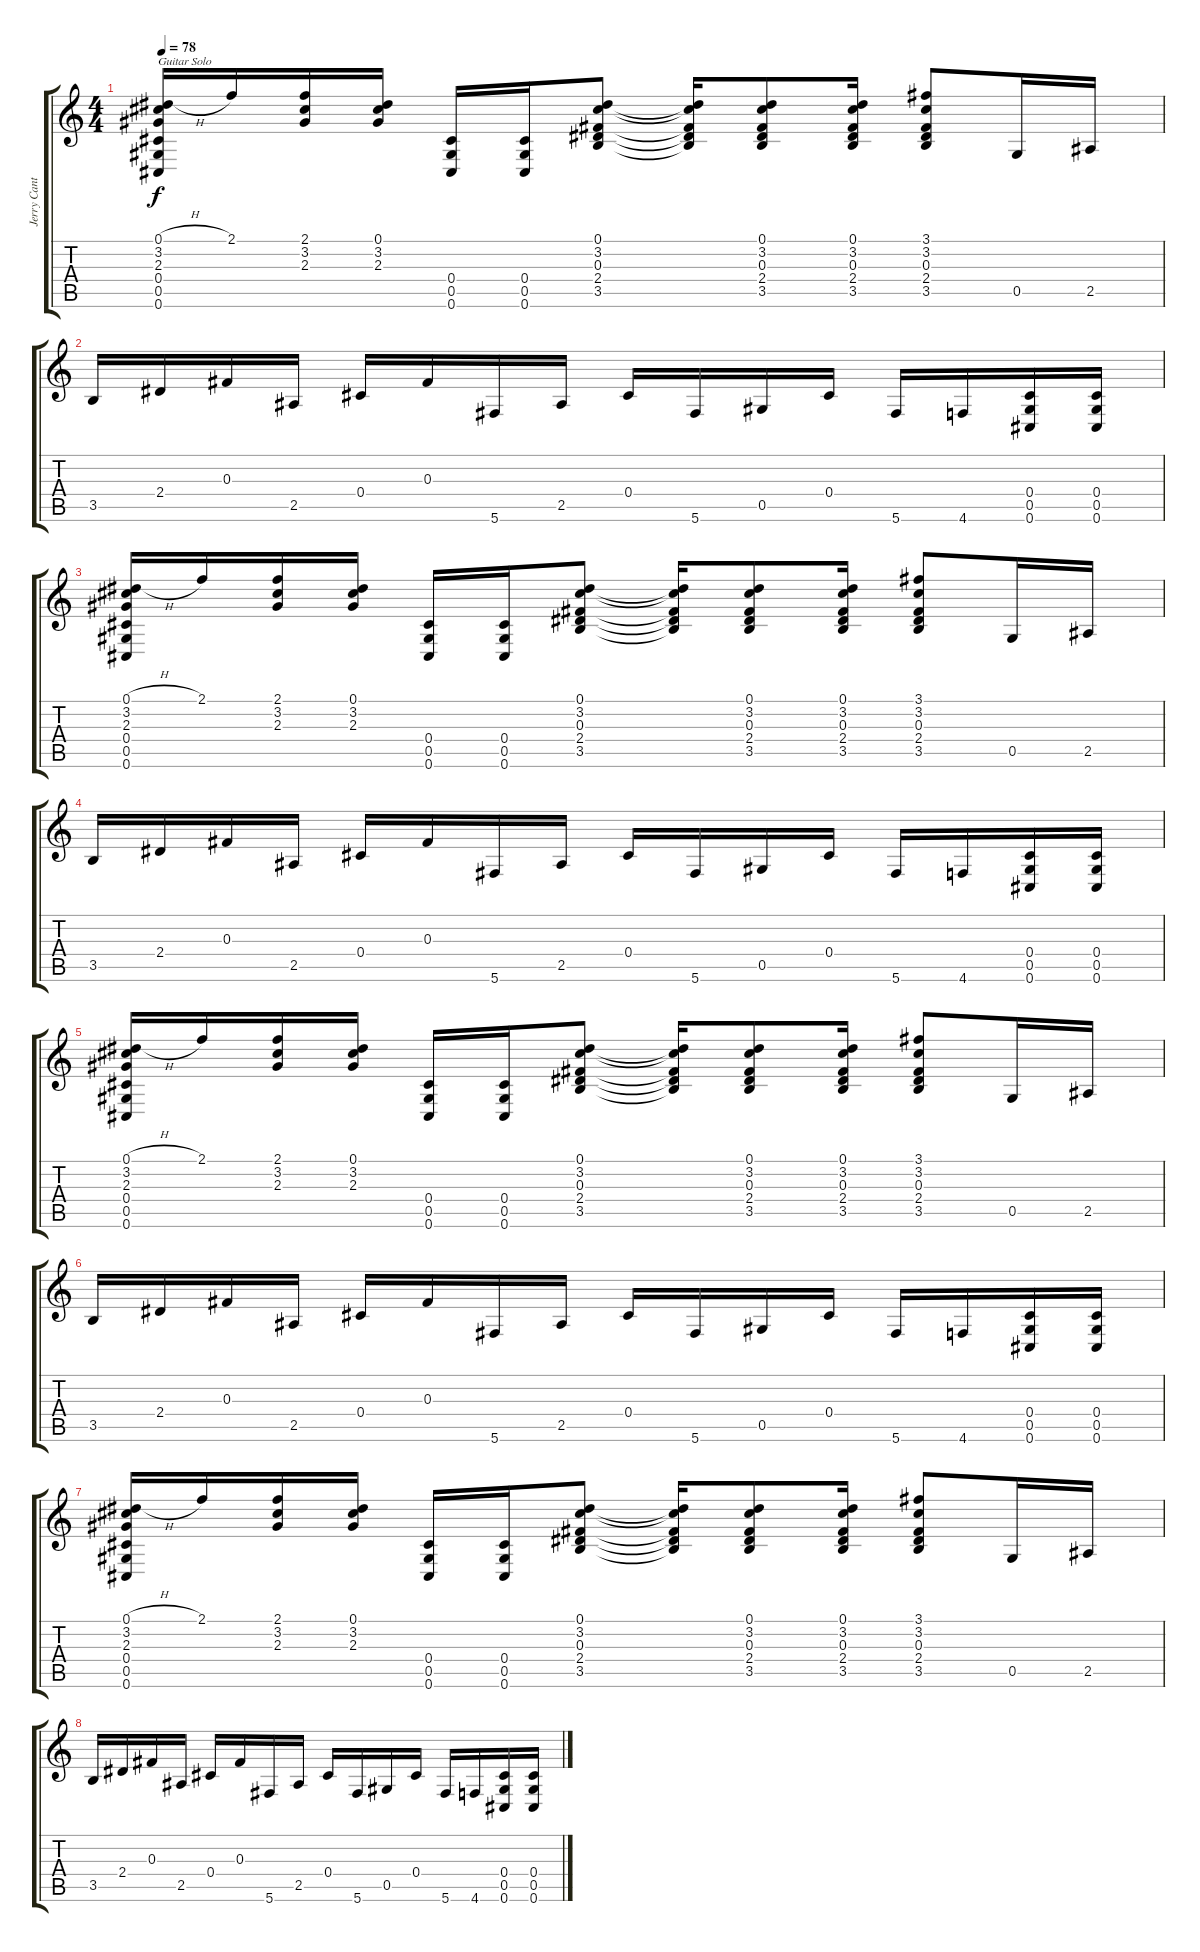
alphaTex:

\track ("Jerry Cantrell - 12 String Acoustic #2" "Jerry Cant") {instrument acousticguitarsteel}
\staff {score tabs}
\tuning (Eb4 Bb3 Gb3 Db3 Ab2 Db2) {hide}
\ts (4 4)
\tempo 78
\clef g2
\ks c
(0.1{h} 3.2 2.3 0.4 0.5 0.6).16{txt "Guitar Solo" dy f} 2.1.16 (2.1 3.2 2.3).16 (0.1 3.2 2.3).16 (0.4 0.5 0.6).16 (0.4 0.5 0.6).16 (0.1 3.2 0.3 2.4 3.5).8 (0.1{t} 3.2{t} 0.3{t} 2.4{t} 3.5{t}).16 (0.1 3.2 0.3 2.4 3.5).8 (0.1 3.2 0.3 2.4 3.5).16 (3.1 3.2 0.3 2.4 3.5).8 0.5.16 2.5.16 |
3.5.16 2.4.16 0.3.16 2.5.16 0.4.16 0.3.16 5.6.16 2.5.16 0.4.16 5.6.16 0.5.16 0.4.16 5.6.16 4.6.16 (0.4 0.5 0.6).16 (0.4 0.5 0.6).16 |
(0.1{h} 3.2 2.3 0.4 0.5 0.6).16 2.1.16 (2.1 3.2 2.3).16 (0.1 3.2 2.3).16 (0.4 0.5 0.6).16 (0.4 0.5 0.6).16 (0.1 3.2 0.3 2.4 3.5).8 (0.1{t} 3.2{t} 0.3{t} 2.4{t} 3.5{t}).16 (0.1 3.2 0.3 2.4 3.5).8 (0.1 3.2 0.3 2.4 3.5).16 (3.1 3.2 0.3 2.4 3.5).8 0.5.16 2.5.16 |
3.5.16 2.4.16 0.3.16 2.5.16 0.4.16 0.3.16 5.6.16 2.5.16 0.4.16 5.6.16 0.5.16 0.4.16 5.6.16 4.6.16 (0.4 0.5 0.6).16 (0.4 0.5 0.6).16 |
(0.1{h} 3.2 2.3 0.4 0.5 0.6).16 2.1.16 (2.1 3.2 2.3).16 (0.1 3.2 2.3).16 (0.4 0.5 0.6).16 (0.4 0.5 0.6).16 (0.1 3.2 0.3 2.4 3.5).8 (0.1{t} 3.2{t} 0.3{t} 2.4{t} 3.5{t}).16 (0.1 3.2 0.3 2.4 3.5).8 (0.1 3.2 0.3 2.4 3.5).16 (3.1 3.2 0.3 2.4 3.5).8 0.5.16 2.5.16 |
3.5.16 2.4.16 0.3.16 2.5.16 0.4.16 0.3.16 5.6.16 2.5.16 0.4.16 5.6.16 0.5.16 0.4.16 5.6.16 4.6.16 (0.4 0.5 0.6).16 (0.4 0.5 0.6).16 |
(0.1{h} 3.2 2.3 0.4 0.5 0.6).16 2.1.16 (2.1 3.2 2.3).16 (0.1 3.2 2.3).16 (0.4 0.5 0.6).16 (0.4 0.5 0.6).16 (0.1 3.2 0.3 2.4 3.5).8 (0.1{t} 3.2{t} 0.3{t} 2.4{t} 3.5{t}).16 (0.1 3.2 0.3 2.4 3.5).8 (0.1 3.2 0.3 2.4 3.5).16 (3.1 3.2 0.3 2.4 3.5).8 0.5.16 2.5.16 |
3.5.16 2.4.16 0.3.16 2.5.16 0.4.16 0.3.16 5.6.16 2.5.16 0.4.16 5.6.16 0.5.16 0.4.16 5.6.16 4.6.16 (0.4 0.5 0.6).16 (0.4 0.5 0.6).16
